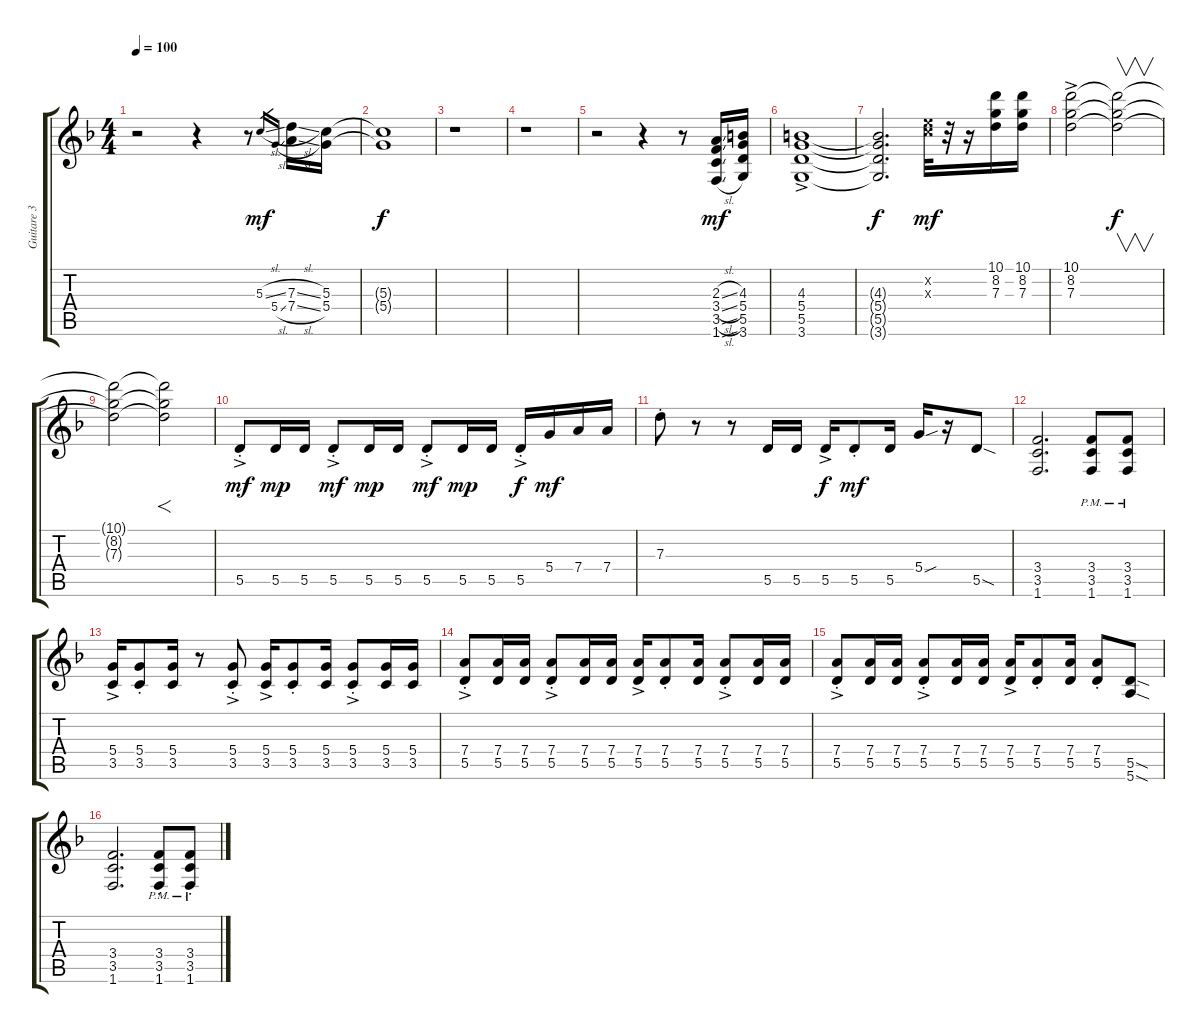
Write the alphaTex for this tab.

\track ("Guitare 3" "Guitare 3") {instrument electricguitarclean}
\staff {score tabs}
\tuning (E4 B3 G3 D3 A2 E2) {hide}
\ts (4 4)
\tempo 100
\clef g2
\ks dminor
r.2{dy f} r.4 r.8 5.3{sl}.16{gr dy mf} 5.4{sl}.16{gr} (7.3{sl} 7.4{sl}).16 (5.3 5.4).16 |
(5.3{t} 5.4{t}).1{dy f} |
r.1 |
r.1 |
r.2{volume 9 instrument distortionguitar} r.4 r.8 (2.3{sl} 3.4{sl} 3.5{sl} 1.6{sl}).16{dy mf} (4.3 5.4 5.5 3.6).16 |
(4.3{ac} 5.4 5.5 3.6).1 |
(4.3{t} 5.4{t} 5.5{t} 3.6{t}).2{d dy f} (5.2{x} 5.3{x}).32{dy mf} r.32 r.16 (10.1 8.2 7.3).16 (10.1 8.2 7.3).16 |
(10.1 8.2 7.3{ac}).2 (10.1{t} 8.2{t} 7.3{t}).2{v dy f} |
(10.1{t} 8.2{t} 7.3{t}).2 (10.1{t} 8.2{t} 7.3{t}).2{f} |
5.5{ac st}.8{dy mf volume 16 instrument electricguitarclean} 5.5.16{dy mp} 5.5.16 5.5{ac st}.8{dy mf} 5.5.16{dy mp} 5.5.16 5.5{ac st}.8{dy mf} 5.5.16{dy mp} 5.5.16 5.5{ac st}.16{dy f} 5.4.16{dy mf} 7.4.16 7.4.16 |
7.3{st}.8 r.8 r.8 5.5.16 5.5.16 5.5{ac}.16{dy f} 5.5{st}.8{dy mf} 5.5.16 5.4{sou}.16 r.16 5.5{sod}.8 |
(3.4 3.5 1.6).2{d} (3.4{pm} 3.5{pm} 1.6{pm}).8 (3.4{pm} 3.5{pm} 1.6{pm}).8 |
(5.4 3.5{ac}).16 (5.4{st} 3.5).8 (5.4 3.5).16 r.8 (5.4{ac st} 3.5).8 (5.4 3.5{ac}).16 (5.4 3.5{st}).8 (5.4 3.5).16 (5.4 3.5{ac st}).8 (5.4 3.5).16 (5.4 3.5).16 |
(7.4 5.5{ac st}).8 (7.4 5.5).16 (7.4 5.5).16 (7.4 5.5{ac st}).8 (7.4 5.5).16 (7.4 5.5).16 (7.4 5.5{ac}).16 (7.4 5.5{st}).8 (7.4 5.5).16 (7.4 5.5{ac st}).8 (7.4 5.5).16 (7.4 5.5).16 |
(7.4 5.5{ac st}).8 (7.4 5.5).16 (7.4 5.5).16 (7.4 5.5{ac st}).8 (7.4 5.5).16 (7.4 5.5).16 (7.4 5.5{ac}).16 (7.4 5.5{st}).8 (7.4 5.5).16 (7.4 5.5{st}).8 (5.5{sod} 5.6{sod}).8 |
(3.4 3.5 1.6).2{d} (3.4{pm st} 3.5{pm st} 1.6{pm st}).8 (3.4{pm st} 3.5{pm} 1.6{pm st}).8
